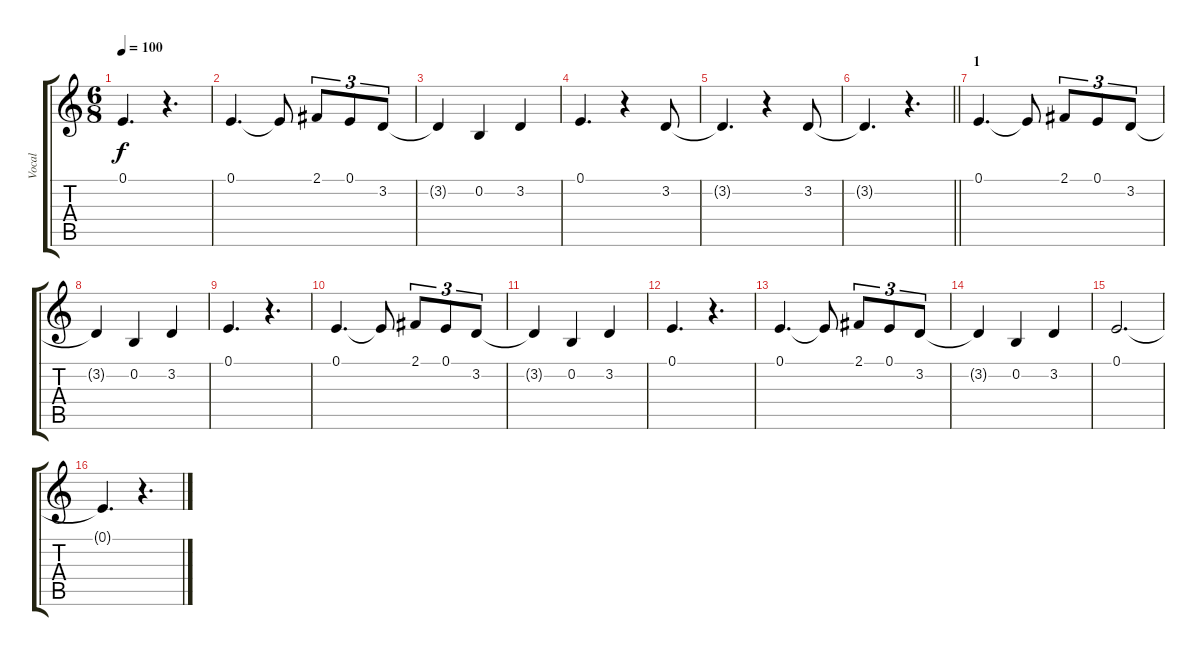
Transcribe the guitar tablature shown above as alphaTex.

\track ("Vocal" "Vocal") {instrument acousticgrandpiano}
\staff {score tabs}
\tuning (E4 B3 G3 D3 A2 E2) {hide}
\ts (6 8)
\tempo 100
\clef g2
\ks c
0.1{t}.4{d dy f} r.4{d} |
0.1.4{d} 0.1{t}.8 2.1.8{tu (3 2)} 0.1.8{tu (3 2)} 3.2.8{tu (3 2)} |
3.2{t}.4 0.2.4 3.2.4 |
0.1.4{d} r.4 3.2.8 |
3.2{t}.4{d} r.4 3.2.8 |
\barLineRight lightlight
3.2{t}.4{d} r.4{d} |
\section ("" "1")
0.1.4{d} 0.1{t}.8 2.1.8{tu (3 2)} 0.1.8{tu (3 2)} 3.2.8{tu (3 2)} |
3.2{t}.4 0.2.4 3.2.4 |
0.1.4{d} r.4{d} |
0.1.4{d} 0.1{t}.8 2.1.8{tu (3 2)} 0.1.8{tu (3 2)} 3.2.8{tu (3 2)} |
3.2{t}.4 0.2.4 3.2.4 |
0.1.4{d} r.4{d} |
0.1.4{d} 0.1{t}.8 2.1.8{tu (3 2)} 0.1.8{tu (3 2)} 3.2.8{tu (3 2)} |
3.2{t}.4 0.2.4 3.2.4 |
0.1.2{d} |
0.1{t}.4{d} r.4{d}
